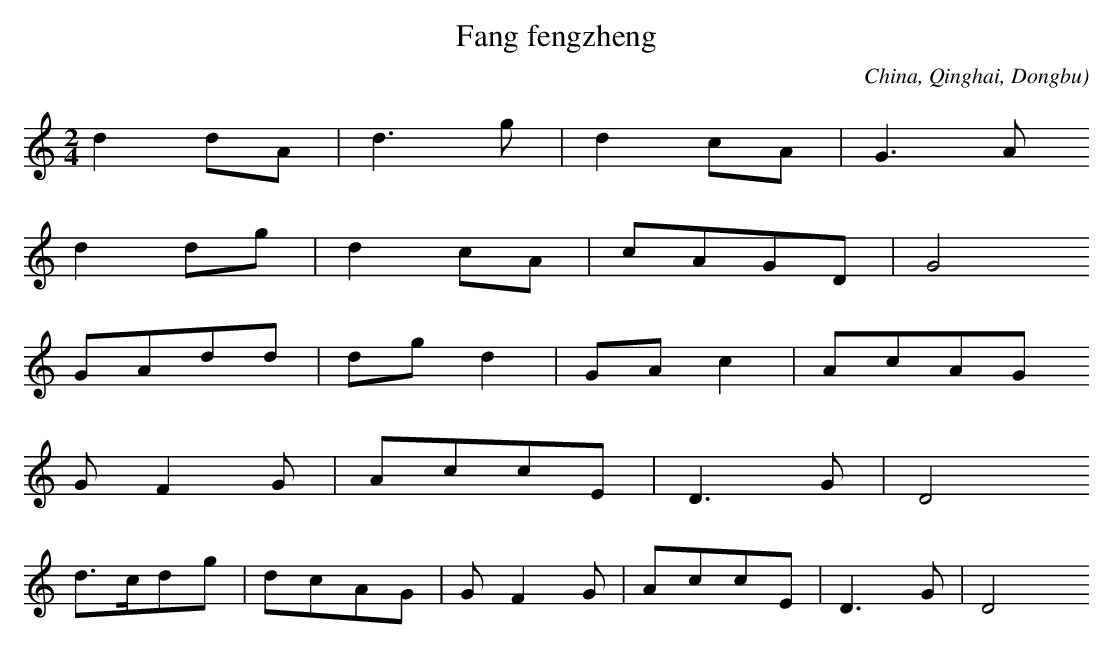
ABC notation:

X:1
T: Fang fengzheng
O: China, Qinghai, Dongbu)
M: 2/4
L: 1/16
K: C
d4d2A2 | d6g2 | d4c2A2 | G6A2
d4d2g2 | d4c2A2 | c2A2G2D2 | G8
G2A2d2d2 | d2g2d4 | G2A2c4 | A2c2A2G2
G2F4G2 | A2c2c2E2 | D6G2 | D8
d3cd2g2 | d2c2A2G2 | G2F4G2 | A2c2c2E2 | D6G2 | D8
